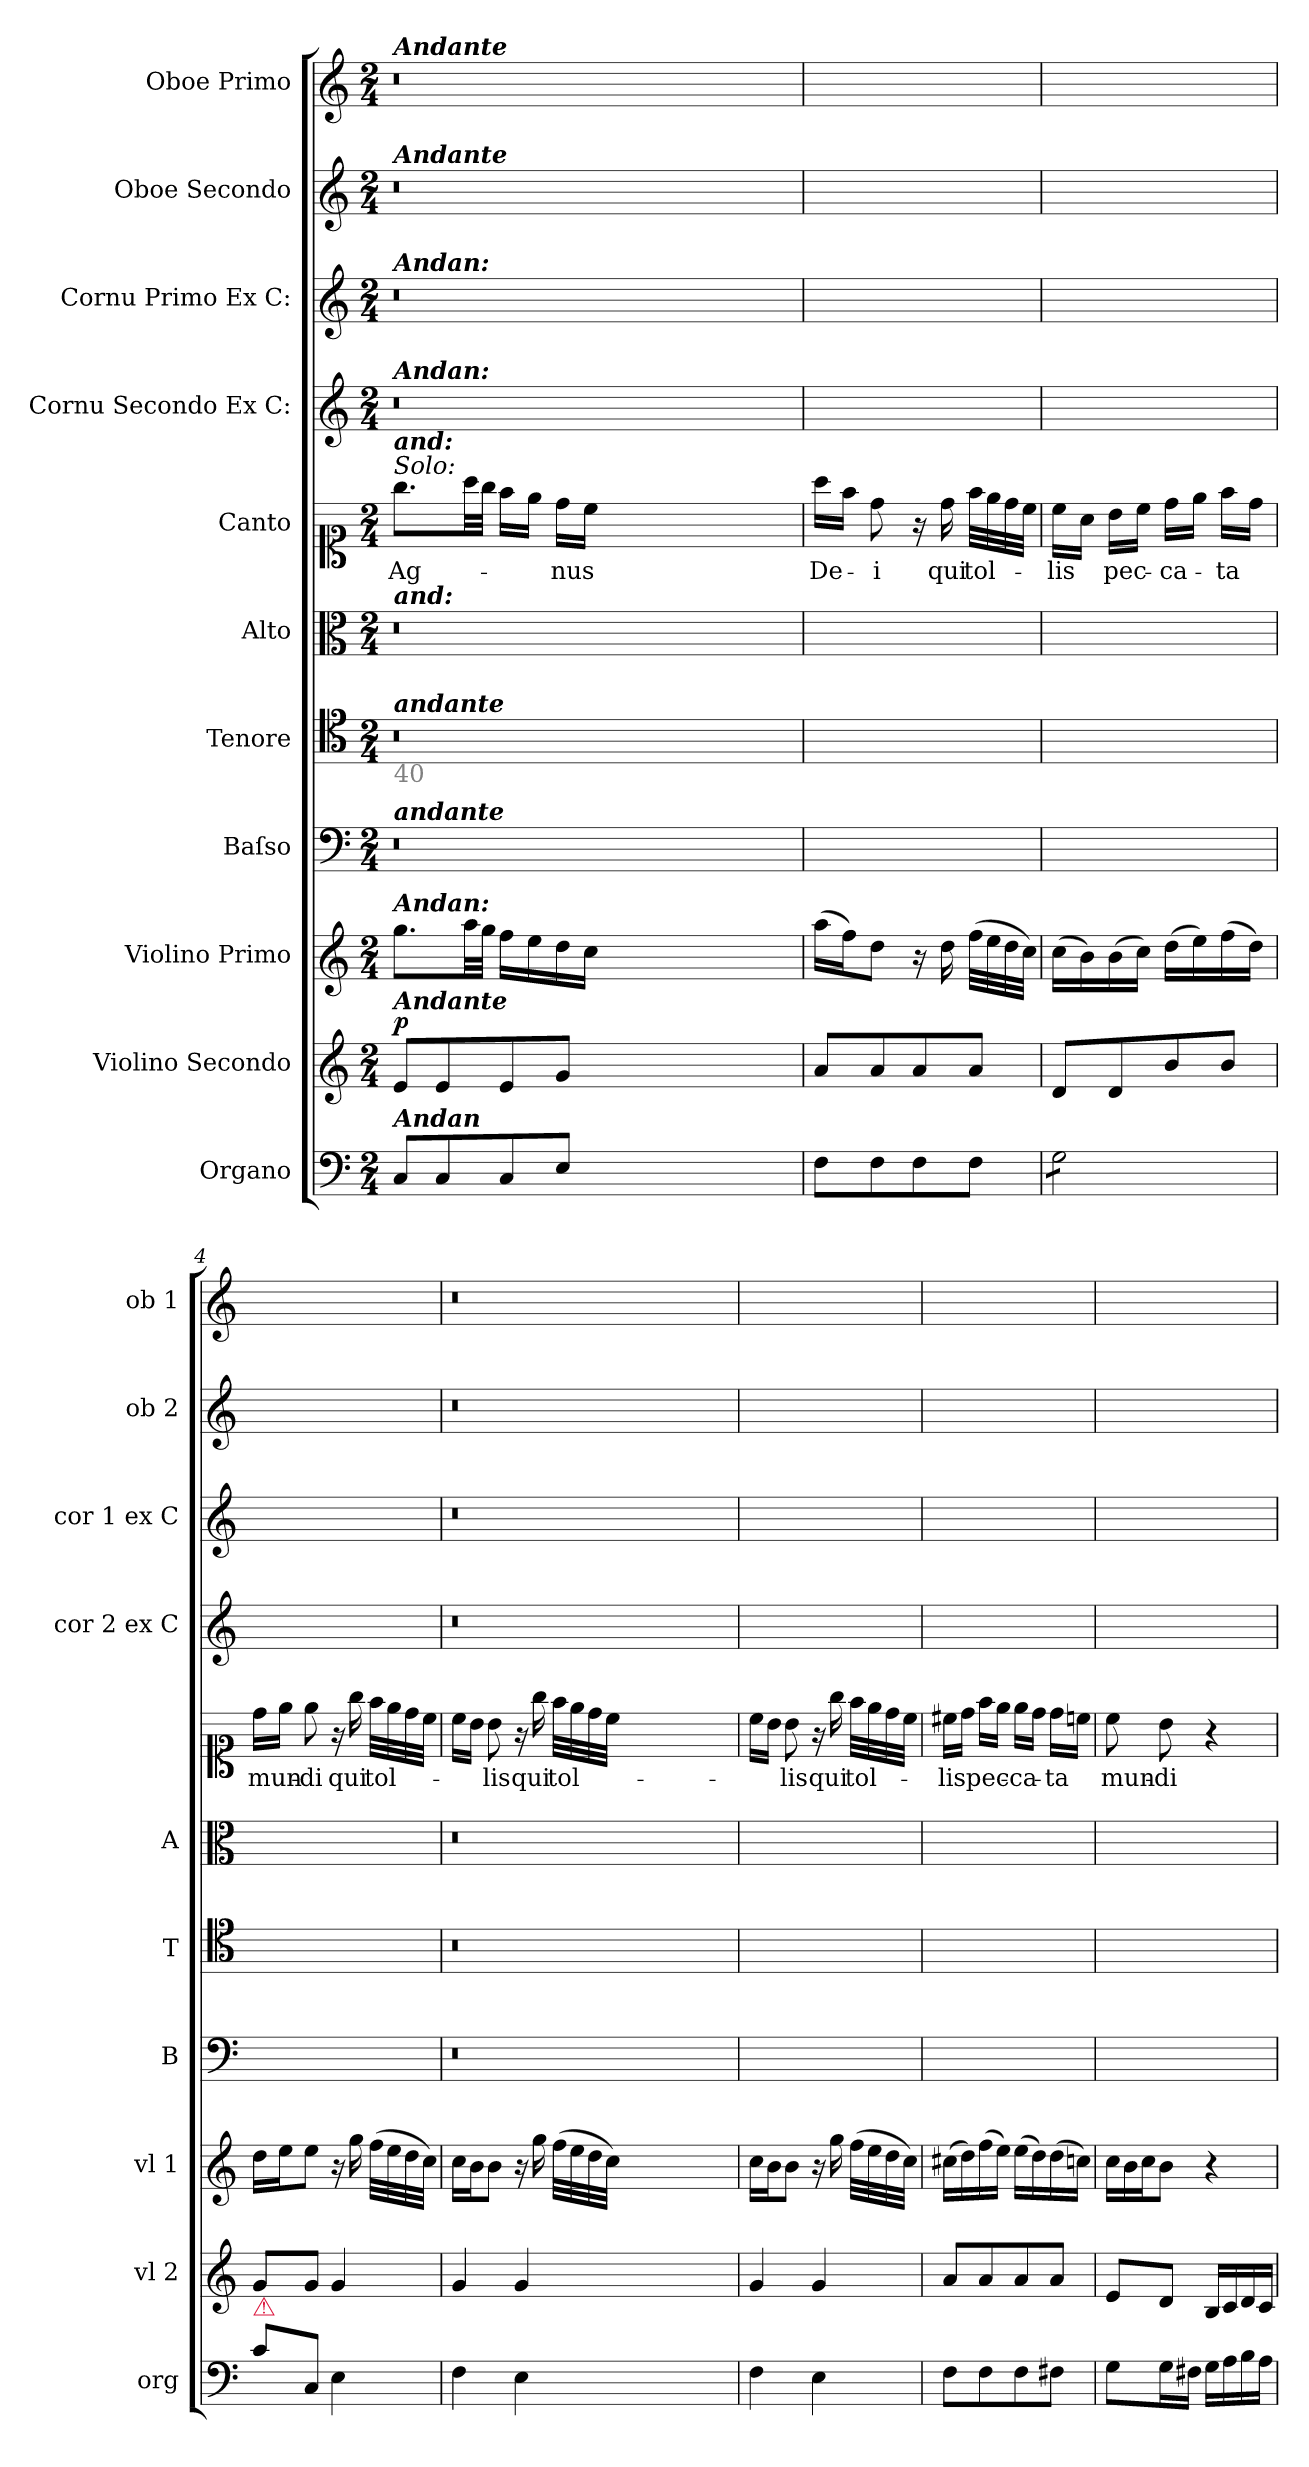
**kern	**dynam	**kern	**dynam	**kern	**dynam	**kern	**kern	**kern	**kern	**text	**kern	**kern	**kern	**kern
*part11	*part11	*part10	*part10	*part9	*part9	*part8	*part7	*part6	*part5	*part5	*part4	*part3	*part2	*part1
*staff11	*staff11	*staff10	*staff10	*staff9	*staff9	*staff8	*staff7	*staff6	*staff5	*staff5	*staff4	*staff3	*staff2	*staff1
*I"Organo	*	*I"Violino Secondo	*	*I"Violino Primo	*	*I"Baſso	*I"Tenore	*I"Alto	*I"Canto	*	*I"Cornu Secondo Ex C:	*I"Cornu Primo Ex C:	*I"Oboe Secondo	*I"Oboe Primo
*I'org	*	*I'vl 2	*	*I'vl 1	*	*I'B	*I'T	*I'A	*	*	*I'cor 2 ex C	*I'cor 1 ex C	*I'ob 2	*I'ob 1
*clefF4	*	*clefG2	*	*clefG2	*	*clefF4	*clefC4	*clefC3	*clefC1	*	*clefG2	*clefG2	*clefG2	*clefG2
*k[]	*	*k[]	*	*k[]	*	*k[]	*k[]	*k[]	*k[]	*	*k[]	*k[]	*k[]	*k[]
*C:	*	*C:	*	*C:	*	*C:	*C:	*C:	*C:	*	*C:	*C:	*C:	*C:
*M2/4	*	*M2/4	*	*M2/4	*	*M2/4	*M2/4	*M2/4	*M2/4	*	*M2/4	*M2/4	*M2/4	*M2/4
=1	=1	=1	=1	=1	=1	=1	=1	=1	=1	=1	=1	=1	=1	=1
!	!	!	!	!	!	!	!	!	!	!	!	!	!	!LO:TX:a:Bi:t=Andante
!	!	!	!	!	!	!	!	!	!	!	!	!	!LO:TX:a:Bi:t=Andante	!
!	!	!	!	!	!	!	!	!	!	!	!	!LO:TX:a:Bi:t=Andan&colon;	!	!
!	!	!	!	!	!	!	!	!	!	!	!LO:TX:a:Bi:t=Andan&colon;	!	!	!
!	!	!	!	!	!	!	!	!	!LO:TX:a:i:t=Solo&colon;	!	!	!	!	!
!	!	!	!	!	!	!	!	!	!LO:TX:a:Bi:t=and&colon;	!	!	!	!	!
!	!	!	!	!	!	!	!	!LO:TX:a:Bi:t=and&colon;	!	!	!	!	!	!
!	!	!	!	!	!	!	!LO:TX:b:color=grey:t=40	!	!	!	!	!	!	!
!	!	!	!	!	!	!	!LO:TX:a:Bi:t=andante	!	!	!	!	!	!	!
!	!	!	!	!	!	!LO:TX:a:Bi:t=andante	!	!	!	!	!	!	!	!
!	!	!	!	!LO:TX:a:Bi:t=Andan&colon;	!	!	!	!	!	!	!	!	!	!
!	!	!LO:TX:a:Bi:t=Andante	!	!	!	!	!	!	!	!	!	!	!	!
!LO:TX:a:Bi:t=Andan	!	!	!	!	!	!	!	!	!	!	!	!	!	!
!	!LO:DY:a	!	!LO:DY:a	!	!	!	!	!	!	!	!	!	!	!
8C/L	pio	8e/L	p	8.gg\L	pio&colon;	0r	0r	0r	8.gg\L	Ag-	0r	0r	0r	0r
8C/	.	8e/	.	.	.	.	.	.	.	.	.	.	.	.
.	.	.	.	32aa\LL	.	.	.	.	32aa\LL	.	.	.	.	.
.	.	.	.	32gg\JJJ	.	.	.	.	32gg\JJJ	.	.	.	.	.
8C/	.	8e/	.	16ff\LL	.	.	.	.	16ff\LL	.	.	.	.	.
.	.	.	.	16ee\	.	.	.	.	16ee\JJ	.	.	.	.	.
8E/J	.	8g/J	.	16dd\	.	.	.	.	16dd\LL	-nus	.	.	.	.
.	.	.	.	16cc\JJ	.	.	.	.	16cc\JJ	.	.	.	.	.
1.ryy	.	1.ryy	.	1.ryy	.	.	.	.	1.ryy	.	.	.	.	.
=2	=2	=2	=2	=2	=2	=2	=2	=2	=2	=2	=2	=2	=2	=2
8F\L	.	8a/L	.	(16aa\LL	.	2ryy	2ryy	2ryy	16aa\LL	De-	2ryy	2ryy	2ryy	2ryy
.	.	.	.	16ff\J)	.	.	.	.	16ff\JJ	.	.	.	.	.
8F\	.	8a/	.	8dd\J	.	.	.	.	8dd\	-i	.	.	.	.
8F\	.	8a/	.	16r	.	.	.	.	16r	.	.	.	.	.
.	.	.	.	16dd\	.	.	.	.	16dd\	qui	.	.	.	.
8F\J	.	8a/J	.	(32ff\LLL	.	.	.	.	32ff\LLL	tol-	.	.	.	.
.	.	.	.	32ee\	.	.	.	.	32ee\	.	.	.	.	.
.	.	.	.	32dd\	.	.	.	.	32dd\	.	.	.	.	.
.	.	.	.	32cc\JJJ)	.	.	.	.	32cc\JJJ	.	.	.	.	.
=3	=3	=3	=3	=3	=3	=3	=3	=3	=3	=3	=3	=3	=3	=3
*tremolo	*	*	*	*	*	*	*	*	*	*	*	*	*	*
8G\L	.	8d/L	.	(16cc\LL	.	2ryy	2ryy	2ryy	16cc\LL	-lis	2ryy	2ryy	2ryy	2ryy
.	.	.	.	16b\)	.	.	.	.	16a\JJ	.	.	.	.	.
8G\	.	8d/	.	(16b\	.	.	.	.	16b\LL	pec-	.	.	.	.
.	.	.	.	16cc\JJ)	.	.	.	.	16cc\JJ	.	.	.	.	.
8G\	.	8b/	.	(16dd\LL	.	.	.	.	16dd\LL	-ca-	.	.	.	.
.	.	.	.	16ee\)	.	.	.	.	16ee\JJ	.	.	.	.	.
8G\J	.	8b/J	.	(16ff\	.	.	.	.	16ff\LL	-ta	.	.	.	.
*Xtremolo	*	*	*	*	*	*	*	*	*	*	*	*	*	*
.	.	.	.	16dd\JJ)	.	.	.	.	16dd\JJ	.	.	.	.	.
=4	=4	=4	=4	=4	=4	=4	=4	=4	=4	=4	=4	=4	=4	=4
!LO:TX:a:color=crimson:t=⚠	!	!	!	!	!	!	!	!	!	!	!	!	!	!
8c\L	.	8g/L	.	16dd\LL	.	2ryy	2ryy	2ryy	16dd\LL	mun-	2ryy	2ryy	2ryy	2ryy
.	.	.	.	16ee\J	.	.	.	.	16ee\JJ	.	.	.	.	.
8C/J	.	8g/J	.	8ee\J	.	.	.	.	8ee\	-di	.	.	.	.
4E\	.	4g/	.	16r	.	.	.	.	16r	.	.	.	.	.
.	.	.	.	16gg\	.	.	.	.	16gg\	qui	.	.	.	.
.	.	.	.	(32ff\LLL	.	.	.	.	32ff\LLL	tol-	.	.	.	.
.	.	.	.	32ee\	.	.	.	.	32ee\	.	.	.	.	.
.	.	.	.	32dd\	.	.	.	.	32dd\	.	.	.	.	.
.	.	.	.	32cc\JJJ)	.	.	.	.	32cc\JJJ	.	.	.	.	.
=5	=5	=5	=5	=5	=5	=5	=5	=5	=5	=5	=5	=5	=5	=5
4F\	.	4g/	.	16cc\LL	.	0r	0r	0r	16cc\LL	.	0r	0r	0r	0r
.	.	.	.	16b\J	.	.	.	.	16b\JJ	.	.	.	.	.
.	.	.	.	8b\J	.	.	.	.	8b\	-lis	.	.	.	.
4E\	.	4g/	.	16r	.	.	.	.	16r	.	.	.	.	.
.	.	.	.	16gg\	.	.	.	.	16gg\	qui	.	.	.	.
.	.	.	.	(32ff\LLL	.	.	.	.	32ff\LLL	tol-	.	.	.	.
.	.	.	.	32ee\	.	.	.	.	32ee\	.	.	.	.	.
.	.	.	.	32dd\	.	.	.	.	32dd\	.	.	.	.	.
.	.	.	.	32cc\JJJ)	.	.	.	.	32cc\JJJ	.	.	.	.	.
1.ryy	.	1.ryy	.	1.ryy	.	.	.	.	1.ryy	.	.	.	.	.
=6	=6	=6	=6	=6	=6	=6	=6	=6	=6	=6	=6	=6	=6	=6
4F\	.	4g/	.	16cc\LL	.	2ryy	2ryy	2ryy	16cc\LL	.	2ryy	2ryy	2ryy	2ryy
.	.	.	.	16b\J	.	.	.	.	16b\JJ	.	.	.	.	.
.	.	.	.	8b\J	.	.	.	.	8b\	-lis	.	.	.	.
4E\	.	4g/	.	16r	.	.	.	.	16r	.	.	.	.	.
.	.	.	.	16gg\	.	.	.	.	16gg\	qui	.	.	.	.
.	.	.	.	(32ff\LLL	.	.	.	.	32ff\LLL	tol-	.	.	.	.
.	.	.	.	32ee\	.	.	.	.	32ee\	.	.	.	.	.
.	.	.	.	32dd\	.	.	.	.	32dd\	.	.	.	.	.
.	.	.	.	32cc\JJJ)	.	.	.	.	32cc\JJJ	.	.	.	.	.
=7	=7	=7	=7	=7	=7	=7	=7	=7	=7	=7	=7	=7	=7	=7
8F\L	.	8a/L	.	(16cc#X\LL	.	2ryy	2ryy	2ryy	16cc#X\LL	-lis	2ryy	2ryy	2ryy	2ryy
.	.	.	.	16dd\)	.	.	.	.	16dd\JJ	.	.	.	.	.
8F\	.	8a/	.	(16ff\	.	.	.	.	16ff\LL	pec-	.	.	.	.
.	.	.	.	16ee\JJ)	.	.	.	.	16ee\JJ	.	.	.	.	.
8F\	.	8a/	.	(16ee\LL	.	.	.	.	16ee\LL	-ca-	.	.	.	.
.	.	.	.	16dd\)	.	.	.	.	16dd\JJ	.	.	.	.	.
8F#X\J	.	8a/J	.	(16dd\	.	.	.	.	16dd\LL	-ta	.	.	.	.
.	.	.	.	16ccn\JJ)	.	.	.	.	16ccn\JJ	.	.	.	.	.
=8	=8	=8	=8	=8	=8	=8	=8	=8	=8	=8	=8	=8	=8	=8
*	*	*	*	*Xtuplet	*	*	*	*	*	*	*	*	*	*
8G\L	.	8e/L	.	24cc\LL	.	2ryy	2ryy	2ryy	8cc\	mun-	2ryy	2ryy	2ryy	2ryy
.	.	.	.	24b\	.	.	.	.	.	.	.	.	.	.
.	.	.	.	24cc\J	.	.	.	.	.	.	.	.	.	.
16G\L	.	8d/J	.	8b\J	.	.	.	.	8b\	-di	.	.	.	.
16F#X\JJ	.	.	.	.	.	.	.	.	.	.	.	.	.	.
16G\LL	.	16B/LL	.	4r	.	.	.	.	4r	.	.	.	.	.
16A\	.	16c/	.	.	.	.	.	.	.	.	.	.	.	.
16B\	.	16d/	.	.	.	.	.	.	.	.	.	.	.	.
16A\JJ	.	16c/JJ	.	.	.	.	.	.	.	.	.	.	.	.
=	=	=	=	=	=	=	=	=	=	=	=	=	=	=
*-	*-	*-	*-	*-	*-	*-	*-	*-	*-	*-	*-	*-	*-	*-
